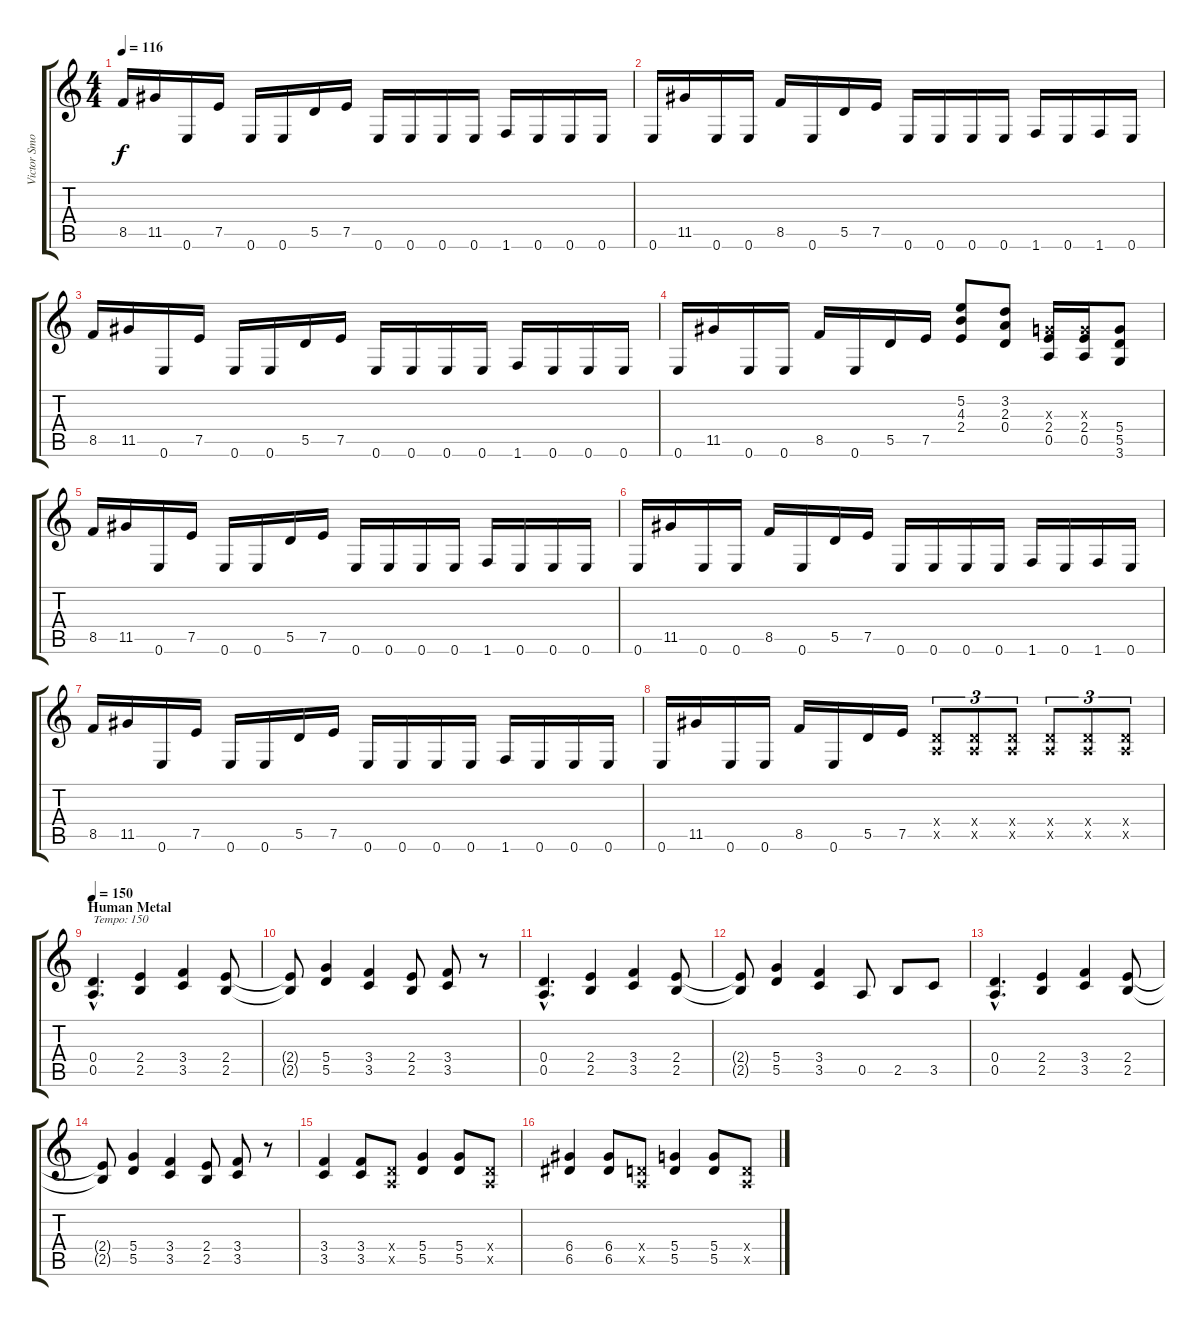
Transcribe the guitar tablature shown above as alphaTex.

\track ("Victor Smolski" "Victor Smo") {instrument distortionguitar}
\staff {score tabs}
\tuning (E4 B3 G3 D3 A2 E2) {hide}
\ts (4 4)
\tempo 116
\clef g2
\ks c
8.5.16{dy f} 11.5.16 0.6.16 7.5.16 0.6.16 0.6.16 5.5.16 7.5.16 0.6.16 0.6.16 0.6.16 0.6.16 1.6.16 0.6.16 0.6.16 0.6.16 |
0.6.16 11.5.16 0.6.16 0.6.16 8.5.16 0.6.16 5.5.16 7.5.16 0.6.16 0.6.16 0.6.16 0.6.16 1.6.16 0.6.16 1.6.16 0.6.16 |
8.5.16 11.5.16 0.6.16 7.5.16 0.6.16 0.6.16 5.5.16 7.5.16 0.6.16 0.6.16 0.6.16 0.6.16 1.6.16 0.6.16 0.6.16 0.6.16 |
0.6.16 11.5.16 0.6.16 0.6.16 8.5.16 0.6.16 5.5.16 7.5.16 (5.2 4.3 2.4).8 (3.2 2.3 0.4).8 (0.3{x} 2.4 0.5).16 (0.3{x} 2.4 0.5).16 (5.4 5.5 3.6).8 |
8.5.16 11.5.16 0.6.16 7.5.16 0.6.16 0.6.16 5.5.16 7.5.16 0.6.16 0.6.16 0.6.16 0.6.16 1.6.16 0.6.16 0.6.16 0.6.16 |
0.6.16 11.5.16 0.6.16 0.6.16 8.5.16 0.6.16 5.5.16 7.5.16 0.6.16 0.6.16 0.6.16 0.6.16 1.6.16 0.6.16 1.6.16 0.6.16 |
8.5.16 11.5.16 0.6.16 7.5.16 0.6.16 0.6.16 5.5.16 7.5.16 0.6.16 0.6.16 0.6.16 0.6.16 1.6.16 0.6.16 0.6.16 0.6.16 |
0.6.16 11.5.16 0.6.16 0.6.16 8.5.16 0.6.16 5.5.16 7.5.16 (0.4{x} 0.5{x}).8{tu (3 2)} (0.4{x} 0.5{x}).8{tu (3 2)} (0.4{x} 0.5{x}).8{tu (3 2)} (0.4{x} 0.5{x}).8{tu (3 2)} (0.4{x} 0.5{x}).8{tu (3 2)} (0.4{x} 0.5{x}).8{tu (3 2)} |
\section ("" "Human Metal")
\tempo 150
(0.4{hac} 0.5{hac}).4{d txt "Tempo: 150"} (2.4 2.5).4 (3.4 3.5).4 (2.4 2.5).8 |
(2.4{t} 2.5{t}).8 (5.4 5.5).4 (3.4 3.5).4 (2.4 2.5).8 (3.4 3.5).8 r.8 |
(0.4{hac} 0.5{hac}).4{d} (2.4 2.5).4 (3.4 3.5).4 (2.4 2.5).8 |
(2.4{t} 2.5{t}).8 (5.4 5.5).4 (3.4 3.5).4 0.5.8 2.5.8 3.5.8 |
(0.4{hac} 0.5{hac}).4{d} (2.4 2.5).4 (3.4 3.5).4 (2.4 2.5).8 |
(2.4{t} 2.5{t}).8 (5.4 5.5).4 (3.4 3.5).4 (2.4 2.5).8 (3.4 3.5).8 r.8 |
(3.4 3.5).4 (3.4 3.5).8 (0.4{x} 0.5{x}).8 (5.4 5.5).4 (5.4 5.5).8 (0.4{x} 0.5{x}).8 |
(6.4 6.5).4 (6.4 6.5).8 (0.4{x} 0.5{x}).8 (5.4 5.5).4 (5.4 5.5).8 (0.4{x} 0.5{x}).8
